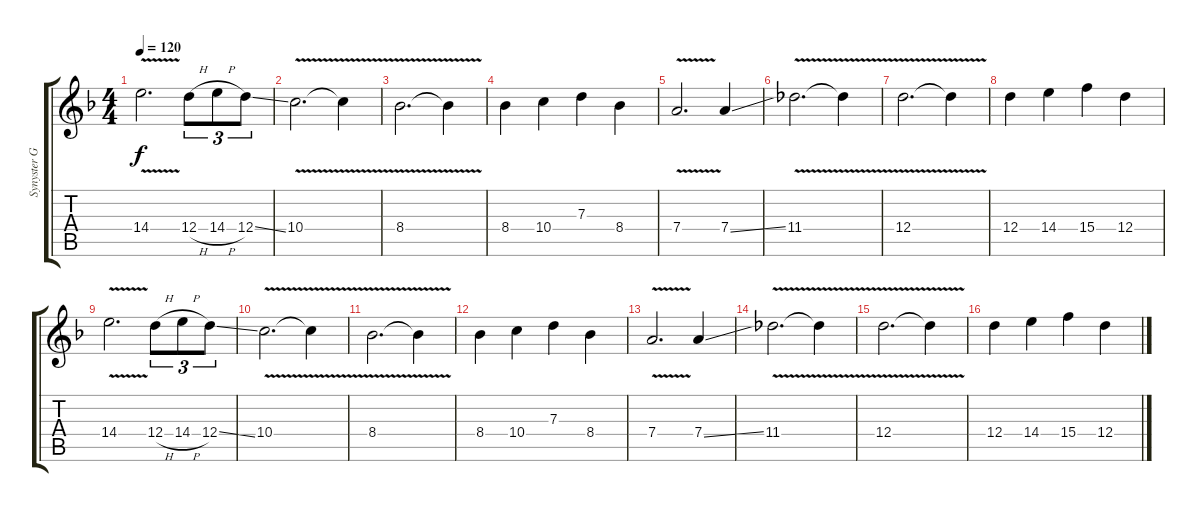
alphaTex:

\track ("Synyster Gates" "Synyster G") {instrument distortionguitar}
\staff {score tabs}
\tuning (E4 B3 G3 D3 A2 D2) {hide}
\ts (4 4)
\tempo 120
\clef g2
\ks f
14.4{v}.2{d dy f} 12.4{h}.8{tu (3 2)} 14.4{h}.8{tu (3 2)} 12.4{ss}.8{tu (3 2)} |
10.4{v}.2{d} 10.4{t}.4 |
8.4{v}.2{d} 8.4{t}.4 |
8.4.4 10.4.4 7.3.4 8.4.4 |
7.4{v}.2{d} 7.4{ss}.4 |
11.4{v}.2{d} 11.4{t}.4 |
12.4{v}.2{d} 12.4{t}.4 |
12.4.4 14.4.4 15.4.4 12.4.4 |
14.4{v}.2{d} 12.4{h}.8{tu (3 2)} 14.4{h}.8{tu (3 2)} 12.4{ss}.8{tu (3 2)} |
10.4{v}.2{d} 10.4{t}.4 |
8.4{v}.2{d} 8.4{t}.4 |
8.4.4 10.4.4 7.3.4 8.4.4 |
7.4{v}.2{d} 7.4{ss}.4 |
11.4{v}.2{d} 11.4{t}.4 |
12.4{v}.2{d} 12.4{t}.4 |
12.4.4 14.4.4 15.4.4 12.4.4
